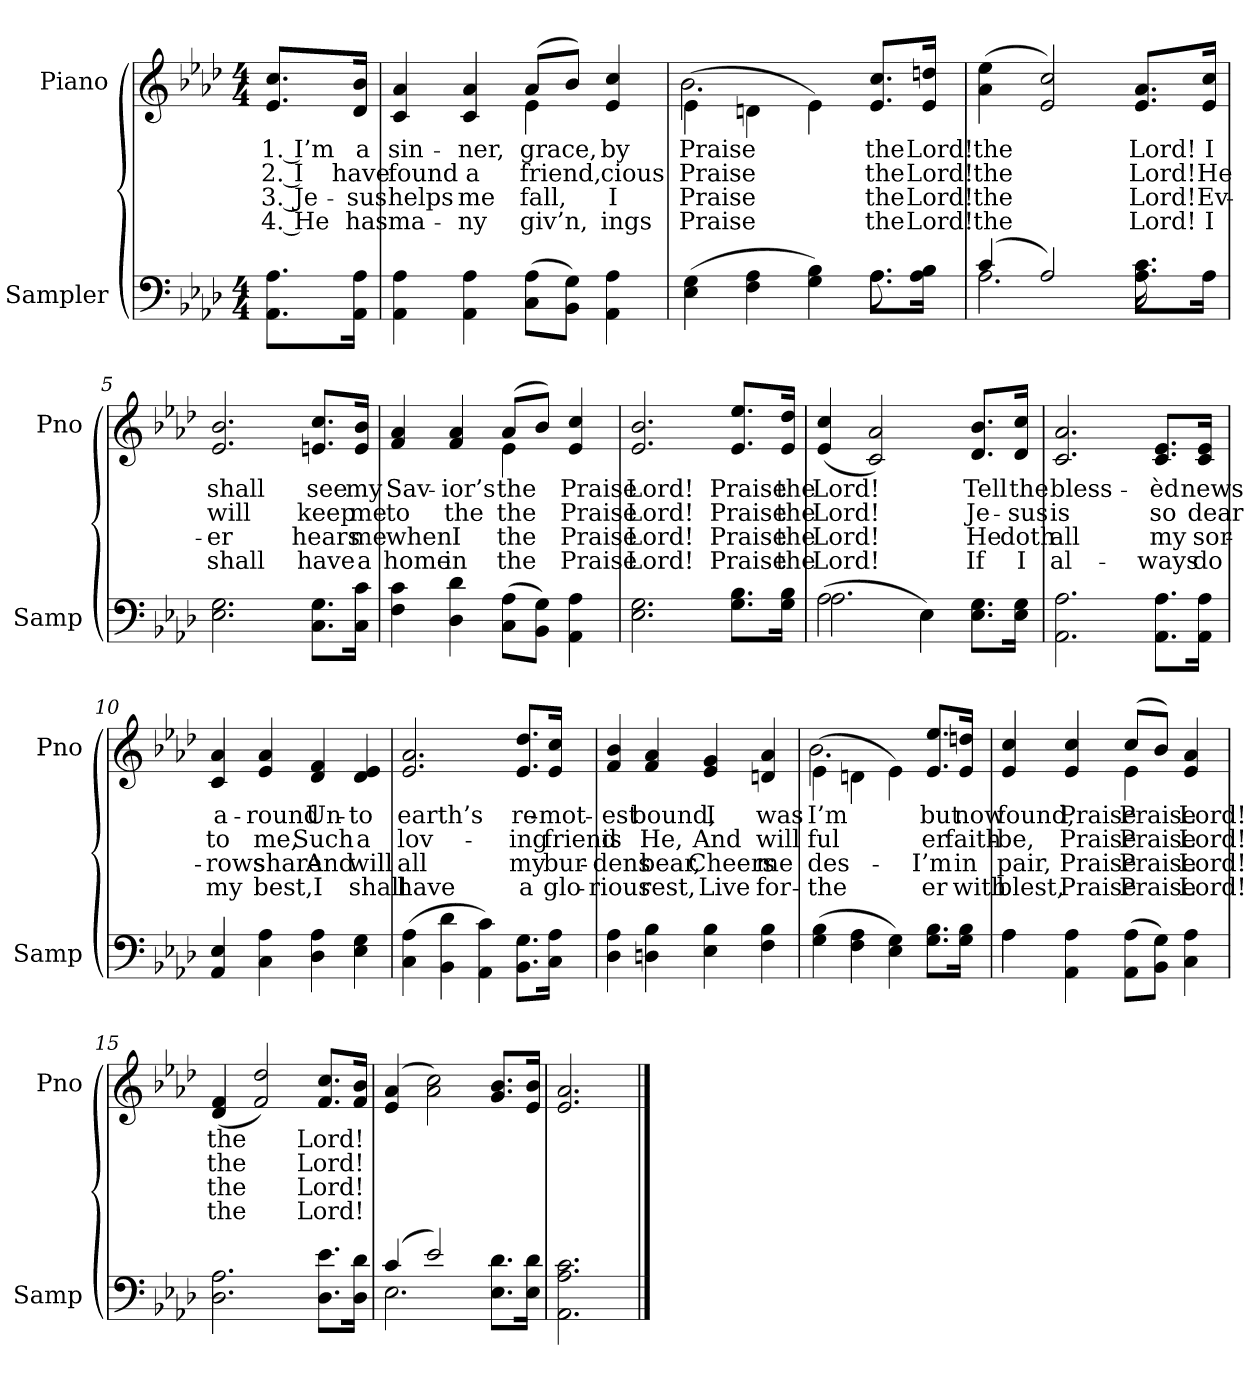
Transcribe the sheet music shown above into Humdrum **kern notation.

**kern	**kern	**text	**text	**text	**text
*part2	*part1	*part1	*part1	*part1	*part1
*staff2	*staff1	*staff1	*staff1	*staff1	*staff1
*I"Sampler	*I"Piano	*	*	*	*
*I'Samp	*I'Pno	*	*	*	*
*clefF4	*clefG2	*	*	*	*
*k[b-e-a-d-]	*k[b-e-a-d-]	*	*	*	*
*A-:	*A-:	*	*	*	*
*M4/4	*M4/4	*	*	*	*
=1	=1	=1	=1	=1	=1
8.AA-\ 8.A-\L	8.e-/ 8.cc/L	1. I’m	2. I	3. Je-	4. He
16AA-\ 16A-\Jk	16d-/ 16b-/Jk	a	have	-sus	has
=2	=2	=2	=2	=2	=2
*	*^	*	*	*	*
4AA- 4A-	4c 4a-	2ryy	sin-	found	helps	ma-
4AA- 4A-	4c 4a-	.	-ner,	a	me	-ny
(8C\ 8A-\L	(8a-/L	4e-	grace,	friend,	fall,	giv’n,
8BB-\ 8G\J)	8b-/J)	.	.	.	.	.
4AA- 4A-	4e- 4cc	4ryy	by	-cious	I	-ings
=3	=3	=3	=3	=3	=3	=3
*^	*	*	*	*	*	*
(4E- 4G	2.ryy	(4e-\	2.b-	Praise	Praise	Praise	Praise
4F 4A-	.	4dn\	.	.	.	.	.
4G 4B-)	.	4e-\)	.	.	.	.	.
8.A-\L	8.A-	8.e-/ 8.cc/L	4ryy	the	the	the	the
16A-\ 16B-\Jk	16ryy	16e-/ 16ddn/Jk	.	Lord!	Lord!	Lord!	Lord!
*	*	*v	*v	*	*	*	*
=4	=4	=4	=4	=4	=4	=4
(4c/	2.A-	(4a- 4ee-	the	the	the	the
2A-/)	.	2e- 2cc)	.	.	.	.
8.A-\ 8.c\L	16A-	8.e-/ 8.a-/L	Lord!	Lord!	Lord!	Lord!
.	8.ryy	.	.	.	.	.
16A-\Jk	.	16e-/ 16cc/Jk	I	He	Ev-	I
*v	*v	*	*	*	*	*
=5	=5	=5	=5	=5	=5
2.E- 2.G	2.e- 2.b-	shall	will	-er	shall
8.C\ 8.G\L	8.en/ 8.cc/L	see	keep	hears	have
16C\ 16c\Jk	16e/ 16b-/Jk	my	me	me	a
=6	=6	=6	=6	=6	=6
*	*^	*	*	*	*
4F 4c	4f 4a-	2ryy	Sav-	to	when	home
4D- 4d-	4f 4a-	.	-ior’s	the	I	in
(8C\ 8A-\L	(8a-/L	4e-	the	the	the	the
8BB-\ 8G\J)	8b-/J)	.	.	.	.	.
4AA- 4A-	4e- 4cc	4ryy	Praise	Praise	Praise	Praise
*	*v	*v	*	*	*	*
=7	=7	=7	=7	=7	=7
2.E- 2.G	2.e- 2.b-	Lord!	Lord!	Lord!	Lord!
8.G\ 8.B-\L	8.e-/ 8.ee-/L	Praise	Praise	Praise	Praise
16G\ 16B-\Jk	16e-/ 16dd-/Jk	the	the	the	the
=8	=8	=8	=8	=8	=8
*^	*	*	*	*	*
(2A-\	2.A-	(4e- 4cc	Lord!	Lord!	Lord!	Lord!
.	.	2c 2a-)	.	.	.	.
4E-\)	.	.	.	.	.	.
8.E-\ 8.G\L	4ryy	8.d-/ 8.b-/L	Tell	Je-	He	If
16E-\ 16G\Jk	.	16d-/ 16cc/Jk	the	-sus	doth	I
*v	*v	*	*	*	*	*
=9	=9	=9	=9	=9	=9
2.AA-\ 2.A-\	2.c 2.a-	bless-	is	all	al-
8.AA-\ 8.A-\L	8.c/ 8.e-/L	-èd	so	my	-ways
16AA-\ 16A-\Jk	16c/ 16e-/Jk	news	dear	sor-	do
=10	=10	=10	=10	=10	=10
4AA- 4E-	4c 4a-	a-	to	-rows	my
4C 4A-	4e- 4a-	-round	me,	share	best,
4D- 4A-	4d- 4f	Un-	Such	And	I
4E- 4G	4d- 4e-	-to	a	will	shall
=11	=11	=11	=11	=11	=11
(4C 4A-	2.e- 2.a-	earth’s	lov-	all	have
4BB- 4d-	.	.	.	.	.
4AA- 4c)	.	.	.	.	.
8.BB-\ 8.G\L	8.e-/ 8.dd-/L	re-	-ing	my	a
16C\ 16A-\Jk	16e-/ 16cc/Jk	-mot-	friend	bur-	glo-
=12	=12	=12	=12	=12	=12
4D- 4A-	4f 4b-	-est	is	-dens	-rious
4Dn 4B-	4f 4a-	bound,	He,	bear,	rest,
4E- 4B-	4e- 4g	I	And	Cheers	Live
4F 4B-	4dn 4a-	was	will	me	for-
=13	=13	=13	=13	=13	=13
*	*^	*	*	*	*
(4G 4B-	(4e-\	2.b-	I’m	-ful	des-	the
4F 4A-	4dn\	.	.	.	.	.
4E- 4G)	4e-\)	.	.	.	.	.
8.G\ 8.B-\L	8.e-/ 8.ee-/L	4ryy	but	-er	I’m	-er
16G\ 16B-\Jk	16e-/ 16ddn/Jk	.	now	faith-	in	with
=14	=14	=14	=14	=14	=14	=14
*^	*	*	*	*	*	*
4A-\	4A-	4e- 4cc	2ryy	found,	be,	-pair,	blest,
4AA- 4A-	2.ryy	4e- 4cc	.	Praise	Praise	Praise	Praise
(8AA-\ 8A-\L	.	(8cc/L	4e-	Praise	Praise	Praise	Praise
8BB-\ 8G\J)	.	8b-/J)	.	.	.	.	.
4C 4A-	.	4e- 4a-	4ryy	Lord!	Lord!	Lord!	Lord!
*v	*v	*	*	*	*	*	*
*	*v	*v	*	*	*	*
=15	=15	=15	=15	=15	=15
2.D- 2.A-	(4d- 4f	the	the	the	the
.	2f 2dd-)	.	.	.	.
8.D-\ 8.e-\L	8.f/ 8.cc/L	Lord!	Lord!	Lord!	Lord!
16D-\ 16d-\Jk	16f/ 16b-/Jk	.	.	.	.
=16	=16	=16	=16	=16	=16
*^	*	*	*	*	*
(4c/	2.E-	(4e- 4a-	.	.	.	.
2e-/)	.	2a- 2cc)	.	.	.	.
8.E-\ 8.d-\L	4ryy	8.g/ 8.b-/L	.	.	.	.
16E-\ 16d-\Jk	.	16e-/ 16b-/Jk	.	.	.	.
*v	*v	*	*	*	*	*
=17	=17	=17	=17	=17	=17
2.AA- 2.A- 2.c	2.e- 2.a-	.	.	.	.
==	==	==	==	==	==
*-	*-	*-	*-	*-	*-
